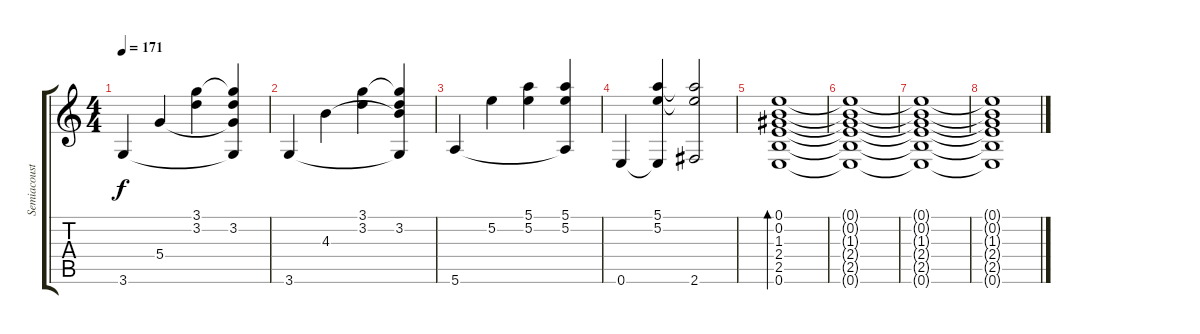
\track ("Semiacoustic" "Semiacoust") {instrument acousticguitarsteel}
\staff {score tabs}
\tuning (E4 B3 G3 D3 A2 E2) {hide}
\ts (4 4)
\tempo 171
\clef g2
\ks c
3.6.4{dy f} 5.4.4 (3.1 3.2).4 (3.1{t} 3.2 5.4{t} 3.6{t}).4 |
3.6.4 4.3.4 (3.1 3.2).4 (3.1{t} 3.2 4.3{t} 3.6{t}).4 |
5.6.4 5.2.4 (5.1 5.2).4 (5.1 5.2 5.6{t}).4 |
0.6.4 (5.1 5.2 0.6{t}).4 (5.1{t} 5.2{t} 2.6).2 |
(0.1 0.2 1.3 2.4 2.5 0.6).1{bd 120} |
(0.1{t} 0.2{t} 1.3{t} 2.4{t} 2.5{t} 0.6{t}).1 |
(0.1{t} 0.2{t} 1.3{t} 2.4{t} 2.5{t} 0.6{t}).1 |
(0.1{t} 0.2{t} 1.3{t} 2.4{t} 2.5{t} 0.6{t}).1
